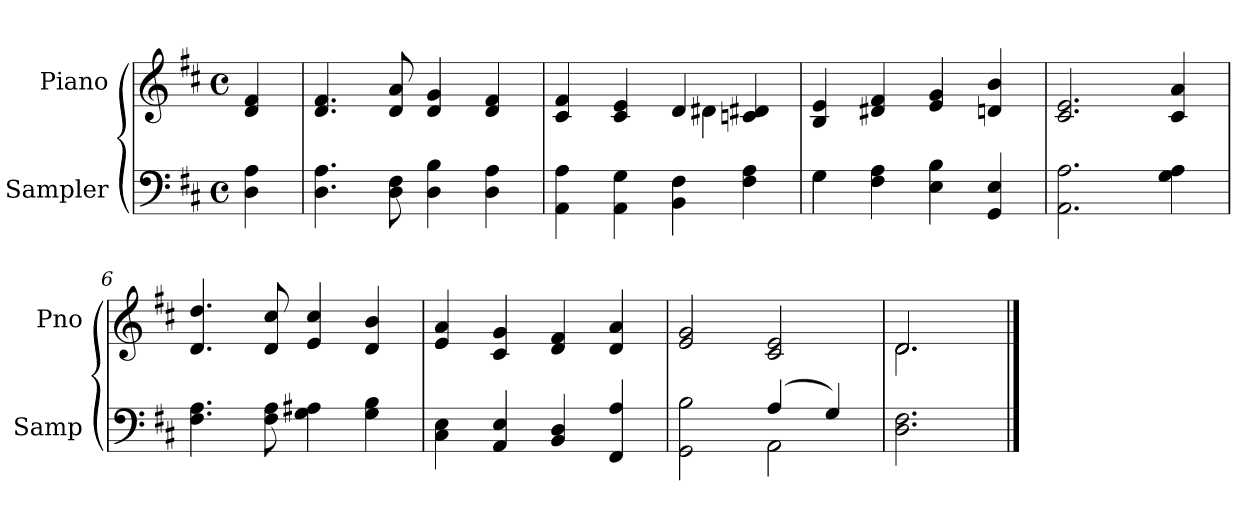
**kern	**kern
*part2	*part1
*staff2	*staff1
*I"Sampler	*I"Piano
*I'Samp	*I'Pno
*clefF4	*clefG2
*k[f#c#]	*k[f#c#]
*D:	*D:
*M4/4	*M4/4
*met(c)	*met(c)
=1	=1
4D 4A	4d 4f#
=2	=2
4.D 4.A	4.d 4.f#
8D 8F#	8d 8a
4D 4B	4d 4g
4D 4A	4d 4f#
=3	=3
*	*^
4AA 4A	4c# 4f#	2ryy
4AA 4G	4c# 4e	.
4BB 4F#	4d/	4d#
4F# 4A	4cn 4d#X	4ryy
*	*v	*v
=4	=4
*^	*
4G\	4G	4B 4e
4F# 4A	2.ryy	4d#X 4f#
4E 4B	.	4e 4g
4GG 4E	.	4dn 4b
*v	*v	*
=5	=5
2.AA 2.A	2.c# 2.e
4G 4A	4c# 4a
=6	=6
4.F# 4.A	4.d 4.dd
8F# 8A	8d 8cc#
4G 4A#X	4e 4cc#
4G 4B	4d 4b
=7	=7
4C# 4E	4e 4a
4AA 4E	4c# 4g
4BB 4D	4d 4f#
4FF# 4A	4d 4a
=8	=8
*^	*
2GG 2B	2ryy	2e 2g
(4A/	2AA	2c# 2e
4G/)	.	.
*v	*v	*
=9	=9
*	*^
2.D 2.F#	2.d/	2.d
*	*v	*v
==	==
*-	*-
